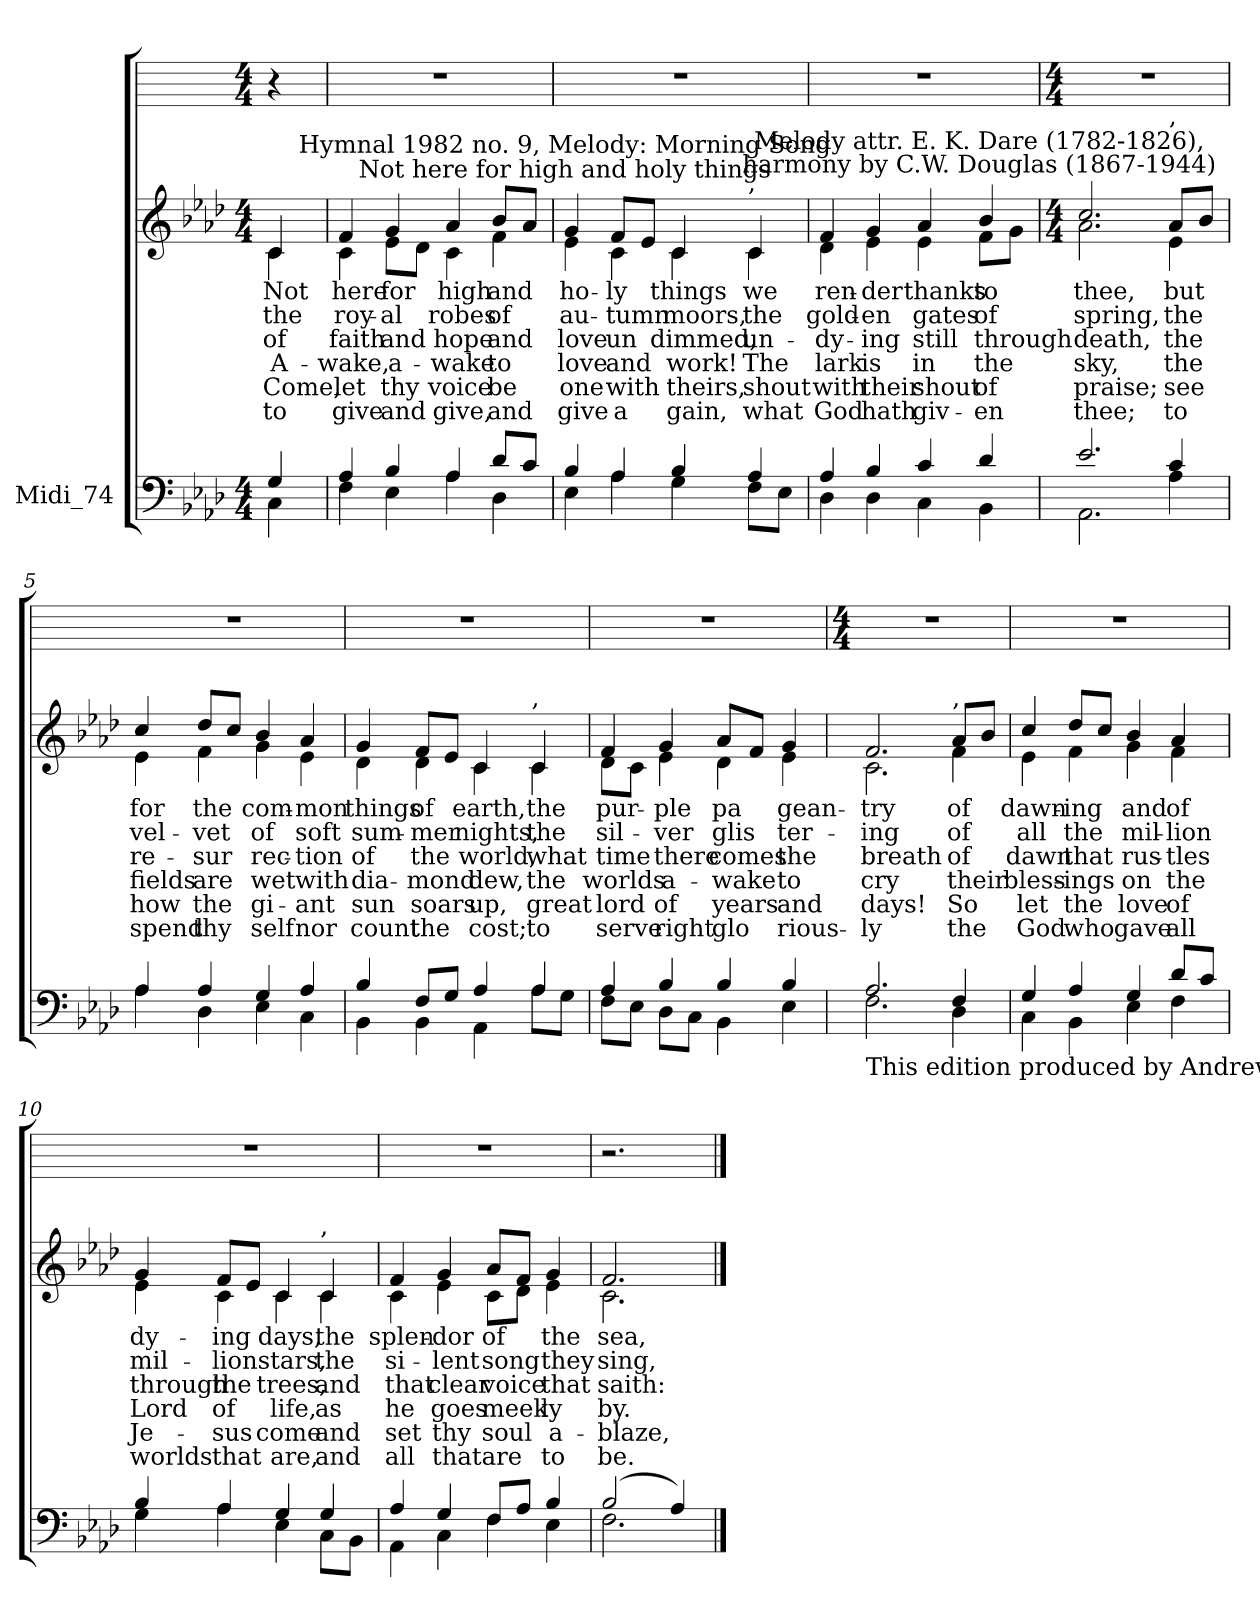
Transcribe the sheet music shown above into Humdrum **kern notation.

**kern	**kern	**text	**text	**text	**text	**text	**text	**kern
*part3	*part2	*part2	*part2	*part2	*part2	*part2	*part2	*part1
*staff3	*staff2	*staff2	*staff2	*staff2	*staff2	*staff2	*staff2	*staff1
*I"Midi_74	*	*	*	*	*	*	*	*
*clefF4	*clefG2	*	*	*	*	*	*	*
*k[b-e-a-d-]	*k[b-e-a-d-]	*	*	*	*	*	*	*
*A-:	*A-:	*	*	*	*	*	*	*
*M4/4	*M4/4	*	*	*	*	*	*	*M4/4
=	=	=	=	=	=	=	=	=
*^	*	*	*	*	*	*	*	*
!	!	!LO:TX:a:cj:t=G. A. Studdert-Kennedy\n(1883-1929)	!	!	!	!	!	!	!
!	!	!	!LO:LY:b	!LO:LY:b	!LO:LY:b	!LO:LY:b	!LO:LY:b	!LO:LY:b	!
*	*	*^	*	*	*	*	*	*	*
4G/	4C\	4c/	4c\	Not	the	of	A-	-Come,	to	4r
=1	=1	=1	=1	=1	=1	=1	=1	=1	=1	=1
!	!	!	!	!LO:LY:b	!LO:LY:b	!LO:LY:b	!LO:LY:b	!LO:LY:b	!LO:LY:b	!
4A-/	4F\	4f/	4c\	here	roy-	-faith	wake,	let	give	1r
!	!	!	!	!LO:LY:b	!LO:LY:b	!LO:LY:b	!LO:LY:b	!LO:LY:b	!LO:LY:b	!
4B-/	4E-\	4g/	8e-\L	for	al	and	a-	-thy	and	.
.	.	.	8d-\J	.	.	.	.	.	.	.
!	!	!	!	!LO:LY:b	!LO:LY:b	!LO:LY:b	!LO:LY:b	!LO:LY:b	!LO:LY:b	!
4A-/	4A-\	4a-/	4c\	high	robes	hope	wake	voice	give,	.
!	!	!	!	!LO:LY:b	!LO:LY:b	!LO:LY:b	!LO:LY:b	!LO:LY:b	!LO:LY:b	!
8d-/L	4D-\	8b-/L	4f\	and	of	and	to	be	and	.
8c/J	.	8a-/J	.	.	.	.	.	.	.	.
=2	=2	=2	=2	=2	=2	=2	=2	=2	=2	=2
!	!	!LO:TX:a:cj:t=Not here for high and holy things	!	!	!	!	!	!	!	!
!	!	!LO:TX:a:cj:t=Hymnal 1982 no. 9, Melody&colon; Morning Song	!	!	!	!	!	!	!	!
!	!	!	!	!LO:LY:b	!LO:LY:b	!LO:LY:b	!LO:LY:b	!LO:LY:b	!LO:LY:b	!
4B-/	4E-\	4g/	4e-\	ho-	-au-	-love	love	one	give	1r
!	!	!	!	!LO:LY:b	!LO:LY:b	!LO:LY:b	!LO:LY:b	!LO:LY:b	!LO:LY:b	!
4A-/	4A-\	8f/L	4c\	ly	tumn	un	and	with	a	.
.	.	8e-/J	.	.	.	.	.	.	.	.
!	!	!	!	!LO:LY:b	!LO:LY:b	!LO:LY:b	!LO:LY:b	!LO:LY:b	!LO:LY:b	!
4B-/	4G\	4c/	4c\	things	moors,	dimmed,	work!	theirs,	gain,	.
!	!	!LO:TX:a:t=,	!	!	!	!	!	!	!	!
!	!	!	!	!LO:LY:b	!LO:LY:b	!LO:LY:b	!LO:LY:b	!LO:LY:b	!LO:LY:b	!
4A-/	8F\L	4c/	4c\	we	the	un-	-The	shout	what	.
.	8E-\J	.	.	.	.	.	.	.	.	.
=3	=3	=3	=3	=3	=3	=3	=3	=3	=3	=3
!	!	!	!	!LO:LY:b	!LO:LY:b	!LO:LY:b	!LO:LY:b	!LO:LY:b	!LO:LY:b	!
4A-/	4D-\	4f/	4d-\	ren-	-gold-	-dy-	-lark	with	God	1r
!	!	!	!	!LO:LY:b	!LO:LY:b	!LO:LY:b	!LO:LY:b	!LO:LY:b	!LO:LY:b	!
4B-/	4D-\	4g/	4e-\	der	en	ing	is	their	hath	.
!	!	!	!	!LO:LY:b	!LO:LY:b	!LO:LY:b	!LO:LY:b	!LO:LY:b	!LO:LY:b	!
4c/	4C\	4a-/	4e-\	thanks	gates	still	in	shout	giv-	.
!	!	!LO:TX:a:cj:t=Melody attr. E. K. Dare (1782-1826),\nharmony by C.W. Douglas (1867-1944)	!	!	!	!	!	!	!	!
!	!	!	!	!LO:LY:b	!LO:LY:b	!LO:LY:b	!LO:LY:b	!LO:LY:b	!LO:LY:b	!
4d-/	4BB-\	4b-/	8f\L	-to	of	through	the	of	en	.
.	.	.	8g\J	.	.	.	.	.	.	.
!!LO:LB:g=z
=4	=4	=4	=4	=4	=4	=4	=4	=4	=4	=4
*	*	*M4/4	*	*	*	*	*	*	*	*M4/4
!	!	!	!	!LO:LY:b	!LO:LY:b	!LO:LY:b	!LO:LY:b	!LO:LY:b	!LO:LY:b	!
2.e-/	2.AA-\	2.cc/	2.a-\	thee,	spring,	death,	sky,	praise;	thee;	1r
!	!	!LO:TX:a:t=,	!	!	!	!	!	!	!	!
!	!	!	!	!LO:LY:b	!LO:LY:b	!LO:LY:b	!LO:LY:b	!LO:LY:b	!LO:LY:b	!
4c/	4A-\	8a-/L	4e-\	but	the	the	the	see	to	.
.	.	8b-/J	.	.	.	.	.	.	.	.
=5	=5	=5	=5	=5	=5	=5	=5	=5	=5	=5
!	!	!	!	!LO:LY:b	!LO:LY:b	!LO:LY:b	!LO:LY:b	!LO:LY:b	!LO:LY:b	!
4A-/	4A-\	4cc/	4e-\	for	vel-	-re-	-fields	how	spend	1r
!	!	!	!	!LO:LY:b	!LO:LY:b	!LO:LY:b	!LO:LY:b	!LO:LY:b	!LO:LY:b	!
4A-/	4D-\	8dd-/L	4f\	the	vet	sur	are	the	thy	.
.	.	8cc/J	.	.	.	.	.	.	.	.
!	!	!	!	!LO:LY:b	!LO:LY:b	!LO:LY:b	!LO:LY:b	!LO:LY:b	!LO:LY:b	!
4G/	4E-\	4b-/	4g\	com-	-of	rec-	-wet	gi-	-self	.
!	!	!	!	!LO:LY:b	!LO:LY:b	!LO:LY:b	!LO:LY:b	!LO:LY:b	!LO:LY:b	!
4A-/	4C\	4a-/	4e-\	mon	soft	tion	with	ant	nor	.
=6	=6	=6	=6	=6	=6	=6	=6	=6	=6	=6
!	!	!	!	!LO:LY:b	!LO:LY:b	!LO:LY:b	!LO:LY:b	!LO:LY:b	!LO:LY:b	!
4B-/	4BB-\	4g/	4d-\	things	sum-	-of	dia-	-sun	count	1r
!	!	!	!	!LO:LY:b	!LO:LY:b	!LO:LY:b	!LO:LY:b	!LO:LY:b	!LO:LY:b	!
8F/L	4BB-\	8f/L	4d-\	of	mer	the	mond	soars	the	.
8G/J	.	8e-/J	.	.	.	.	.	.	.	.
!	!	!	!	!LO:LY:b	!LO:LY:b	!LO:LY:b	!LO:LY:b	!LO:LY:b	!LO:LY:b	!
4A-/	4AA-\	4c/	4c\	earth,	nights,	world,	dew,	up,	cost;	.
!	!	!LO:TX:a:t=,	!	!	!	!	!	!	!	!
!	!	!	!	!LO:LY:b	!LO:LY:b	!LO:LY:b	!LO:LY:b	!LO:LY:b	!LO:LY:b	!
4A-/	8A-\L	4c/	4c\	the	the	what	the	great	to	.
.	8G\J	.	.	.	.	.	.	.	.	.
=7	=7	=7	=7	=7	=7	=7	=7	=7	=7	=7
!	!	!	!	!LO:LY:b	!LO:LY:b	!LO:LY:b	!LO:LY:b	!LO:LY:b	!LO:LY:b	!
4A-/	8F\L	4f/	8d-\L	pur-	-sil-	-time	worlds	lord	serve	1r
.	8E-\J	.	8c\J	.	.	.	.	.	.	.
!	!	!	!	!LO:LY:b	!LO:LY:b	!LO:LY:b	!LO:LY:b	!LO:LY:b	!LO:LY:b	!
4B-/	8D-\L	4g/	4e-\	ple	ver	there	a-	-of	right	.
.	8C\J	.	.	.	.	.	.	.	.	.
!	!	!	!	!LO:LY:b	!LO:LY:b	!LO:LY:b	!LO:LY:b	!LO:LY:b	!LO:LY:b	!
4B-/	4BB-\	8a-/L	4d-\	pa	glis	comes	wake	years	glo	.
.	.	8f/J	.	.	.	.	.	.	.	.
!	!	!	!	!LO:LY:b	!LO:LY:b	!LO:LY:b	!LO:LY:b	!LO:LY:b	!LO:LY:b	!
4B-/	4E-\	4g/	4e-\	gean-	-ter-	-the	to	and	rious-	.
!!LO:LB:g=z
=8	=8	=8	=8	=8	=8	=8	=8	=8	=8	=8
*	*	*	*	*	*	*	*	*	*	*M4/4
!LO:TX:b:t=This edition produced by Andrew Sims, 2021	!	!	!	!	!	!	!	!	!	!
!	!	!	!	!LO:LY:b	!LO:LY:b	!LO:LY:b	!LO:LY:b	!LO:LY:b	!LO:LY:b	!
2.A-/	2.F\	2.f/	2.c\	-try	ing	breath	cry	days!	ly	1r
!	!	!LO:TX:a:t=,	!	!	!	!	!	!	!	!
!	!	!	!	!LO:LY:b	!LO:LY:b	!LO:LY:b	!LO:LY:b	!LO:LY:b	!LO:LY:b	!
4F/	4D-\	8a-/L	4f\	of	of	of	their	So	the	.
.	.	8b-/J	.	.	.	.	.	.	.	.
=9	=9	=9	=9	=9	=9	=9	=9	=9	=9	=9
!	!	!	!	!LO:LY:b	!LO:LY:b	!LO:LY:b	!LO:LY:b	!LO:LY:b	!LO:LY:b	!
4G/	4C\	4cc/	4e-\	dawn-	-all	dawn	bless-	-let	God	1r
!	!	!	!	!LO:LY:b	!LO:LY:b	!LO:LY:b	!LO:LY:b	!LO:LY:b	!LO:LY:b	!
4A-/	4BB-\	8dd-/L	4f\	ing	the	that	ings	the	who	.
.	.	8cc/J	.	.	.	.	.	.	.	.
!	!	!	!	!LO:LY:b	!LO:LY:b	!LO:LY:b	!LO:LY:b	!LO:LY:b	!LO:LY:b	!
4G/	4E-\	4b-/	4g\	and	mil-	-rus-	-on	love	gave	.
!	!	!	!	!LO:LY:b	!LO:LY:b	!LO:LY:b	!LO:LY:b	!LO:LY:b	!LO:LY:b	!
8d-/L	4F\	4a-/	4f\	of	lion	tles	the	of	all	.
8c/J	.	.	.	.	.	.	.	.	.	.
=10	=10	=10	=10	=10	=10	=10	=10	=10	=10	=10
!	!	!	!	!LO:LY:b	!LO:LY:b	!LO:LY:b	!LO:LY:b	!LO:LY:b	!LO:LY:b	!
4B-/	4G\	4g/	4e-\	dy-	-mil-	-through	Lord	Je-	-worlds	1r
!	!	!	!	!LO:LY:b	!LO:LY:b	!LO:LY:b	!LO:LY:b	!LO:LY:b	!LO:LY:b	!
4A-/	4A-\	8f/L	4c\	ing	lion	the	of	sus	that	.
.	.	8e-/J	.	.	.	.	.	.	.	.
!	!	!	!	!LO:LY:b	!LO:LY:b	!LO:LY:b	!LO:LY:b	!LO:LY:b	!LO:LY:b	!
4G/	4E-\	4c/	4c\	days,	stars,	trees,	life,	come	are,	.
!	!	!LO:TX:a:t=,	!	!	!	!	!	!	!	!
!	!	!	!	!LO:LY:b	!LO:LY:b	!LO:LY:b	!LO:LY:b	!LO:LY:b	!LO:LY:b	!
4G/	8C\L	4c/	4c\	the	the	and	as	and	and	.
.	8BB-\J	.	.	.	.	.	.	.	.	.
=11	=11	=11	=11	=11	=11	=11	=11	=11	=11	=11
!	!	!	!	!LO:LY:b	!LO:LY:b	!LO:LY:b	!LO:LY:b	!LO:LY:b	!LO:LY:b	!
4A-/	4AA-\	4f/	4c\	splen-	-si-	-that	he	set	all	1r
!	!	!	!	!LO:LY:b	!LO:LY:b	!LO:LY:b	!LO:LY:b	!LO:LY:b	!LO:LY:b	!
4G/	4C\	4g/	4e-\	dor	lent	clear	goes	thy	that	.
!	!	!	!	!LO:LY:b	!LO:LY:b	!LO:LY:b	!LO:LY:b	!LO:LY:b	!LO:LY:b	!
8F/L	4F\	8a-/L	8c\L	of	song	voice	meek	soul	are	.
8A-/J	.	8f/J	8d-\J	.	.	.	.	.	.	.
!	!	!	!	!LO:LY:b	!LO:LY:b	!LO:LY:b	!LO:LY:b	!LO:LY:b	!LO:LY:b	!
4B-/	4E-\	4g/	4e-\	the	they	that	ly	a-	-to	.
=12	=12	=12	=12	=12	=12	=12	=12	=12	=12	=12
!	!	!	!	!LO:LY:b	!LO:LY:b	!LO:LY:b	!LO:LY:b	!LO:LY:b	!LO:LY:b	!
(>2B-/	2.F\	2.f/	2.c\	sea,	sing,	saith:	by.	blaze,	be.	2.r
4A-/)	.	.	.	.	.	.	.	.	.	.
*v	*v	*	*	*	*	*	*	*	*	*
*	*v	*v	*	*	*	*	*	*	*
==	==	==	==	==	==	==	==	==
*-	*-	*-	*-	*-	*-	*-	*-	*-
